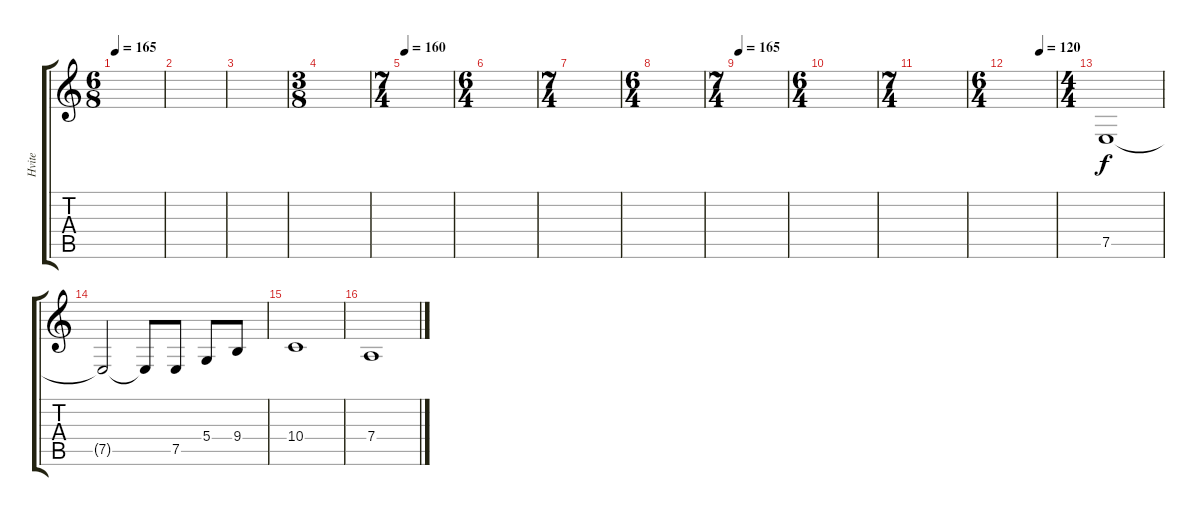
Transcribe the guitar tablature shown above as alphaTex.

\track ("Hvite" "Hvite") {instrument bassoon}
\staff {score tabs}
\tuning (E4 B3 G3 D3 A2 E2) {hide}
\ts (6 8)
\tempo 165
\clef g2
\ks c
|
|
|
\ts (3 8)
|
\ts (7 4)
\tempo 160
|
\ts (6 4)
|
\ts (7 4)
|
\ts (6 4)
|
\ts (7 4)
\tempo 165
|
\ts (6 4)
|
\ts (7 4)
|
\ts (6 4)
\tempo (120 0.6666666666666666)
|
\ts (4 4)
7.5.1 |
7.5{t}.2 7.5{t}.8 7.5.8 5.4.8 9.4.8 |
10.4.1 |
7.4.1
